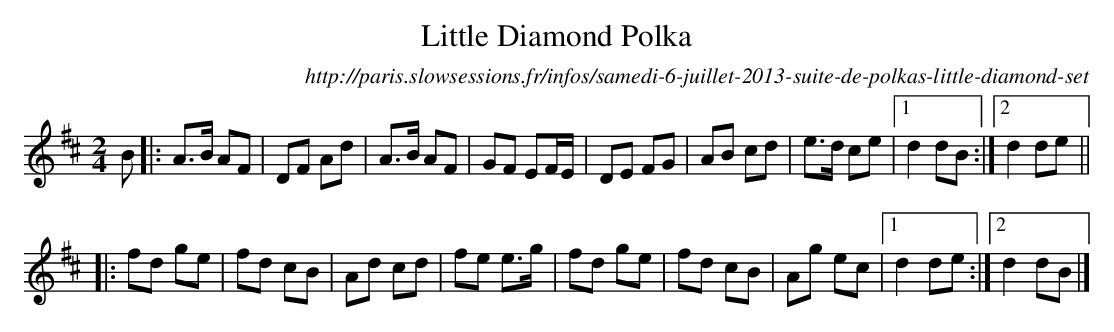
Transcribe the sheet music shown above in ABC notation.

X:1
T:Little Diamond Polka
O:http://paris.slowsessions.fr/infos/samedi-6-juillet-2013-suite-de-polkas-little-diamond-set
M:2/4
L:1/8
K:D
B|:A>B AF|DF Ad|A>B AF|GF EF/E/|DE FG|AB cd|e>d ce|1d2 dB:|2d2 de||
 |:fd ge|fd cB|Ad cd|fe e>g|fd ge|fd cB|Ag ec|1d2 de:|2d2 dB|]
